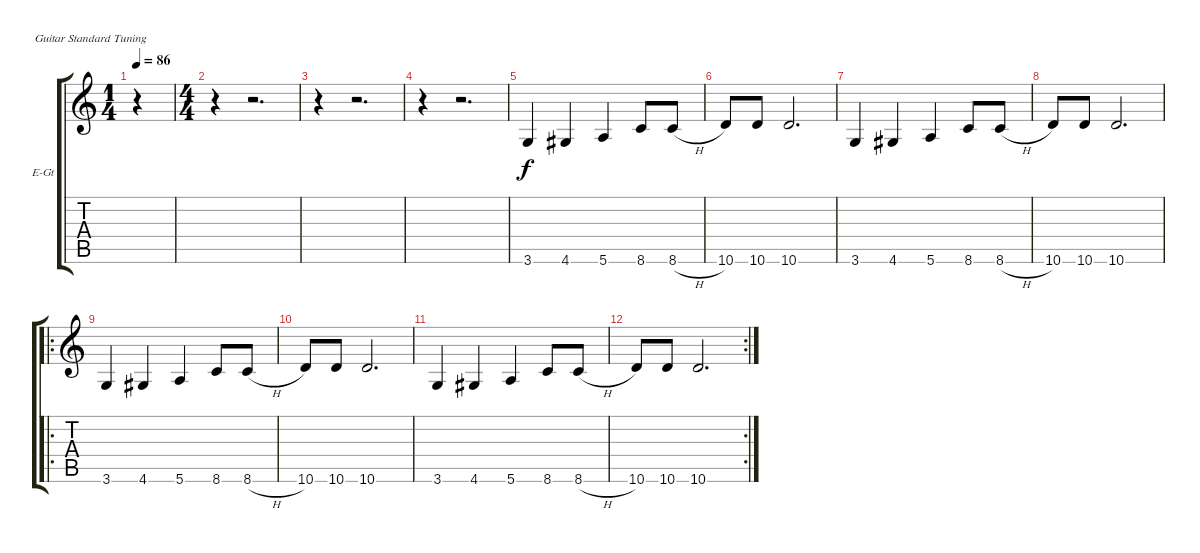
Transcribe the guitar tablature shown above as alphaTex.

\bracketExtendMode groupsimilarinstruments
\firstSystemTrackNameOrientation horizontal
\otherSystemsTrackNameOrientation horizontal
\track ("Tony Iommi" "E-Gt") {instrument electricguitarclean}
\staff {score tabs}
\tuning (E4 B3 G3 D3 A2 E2)
\ts (1 4)
\tempo 86
\clef g2
\ks c
r.4{dy f instrument electricguitarclean} |
\ts (4 4)
r.4 r.2{d} |
r.4 r.2{d} |
r.4 r.2{d} |
3.6.4 4.6.4 5.6.4 8.6.8 8.6{h}.8 |
10.6.8 10.6.8 10.6.2{d} |
3.6.4 4.6.4 5.6.4 8.6.8 8.6{h}.8 |
10.6.8 10.6.8 10.6.2{d} |
\ro
3.6.4 4.6.4 5.6.4 8.6.8 8.6{h}.8 |
10.6.8 10.6.8 10.6.2{d} |
3.6.4 4.6.4 5.6.4 8.6.8 8.6{h}.8 |
\rc 2
10.6.8 10.6.8 10.6.2{d}
